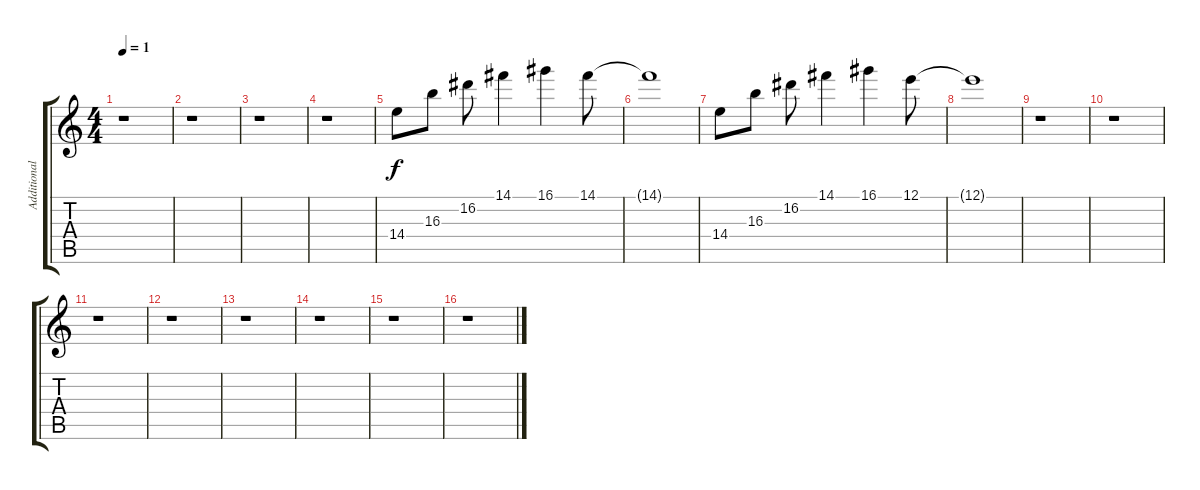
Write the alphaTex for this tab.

\track ("Additional Guitar" "Additional") {instrument acousticguitarsteel}
\staff {score tabs}
\tuning (E4 B3 G3 D3 A2 D2) {hide}
\ts (4 4)
\tempo 1
\clef g2
\ks c
r.1{dy f} |
r.1 |
r.1 |
r.1 |
14.4.8 16.3.8 16.2.8 14.1.4 16.1.4 14.1.8 |
14.1{t}.1 |
14.4.8 16.3.8 16.2.8 14.1.4 16.1.4 12.1.8 |
12.1{t}.1 |
r.1 |
r.1 |
r.1 |
r.1 |
r.1 |
r.1 |
r.1 |
r.1
